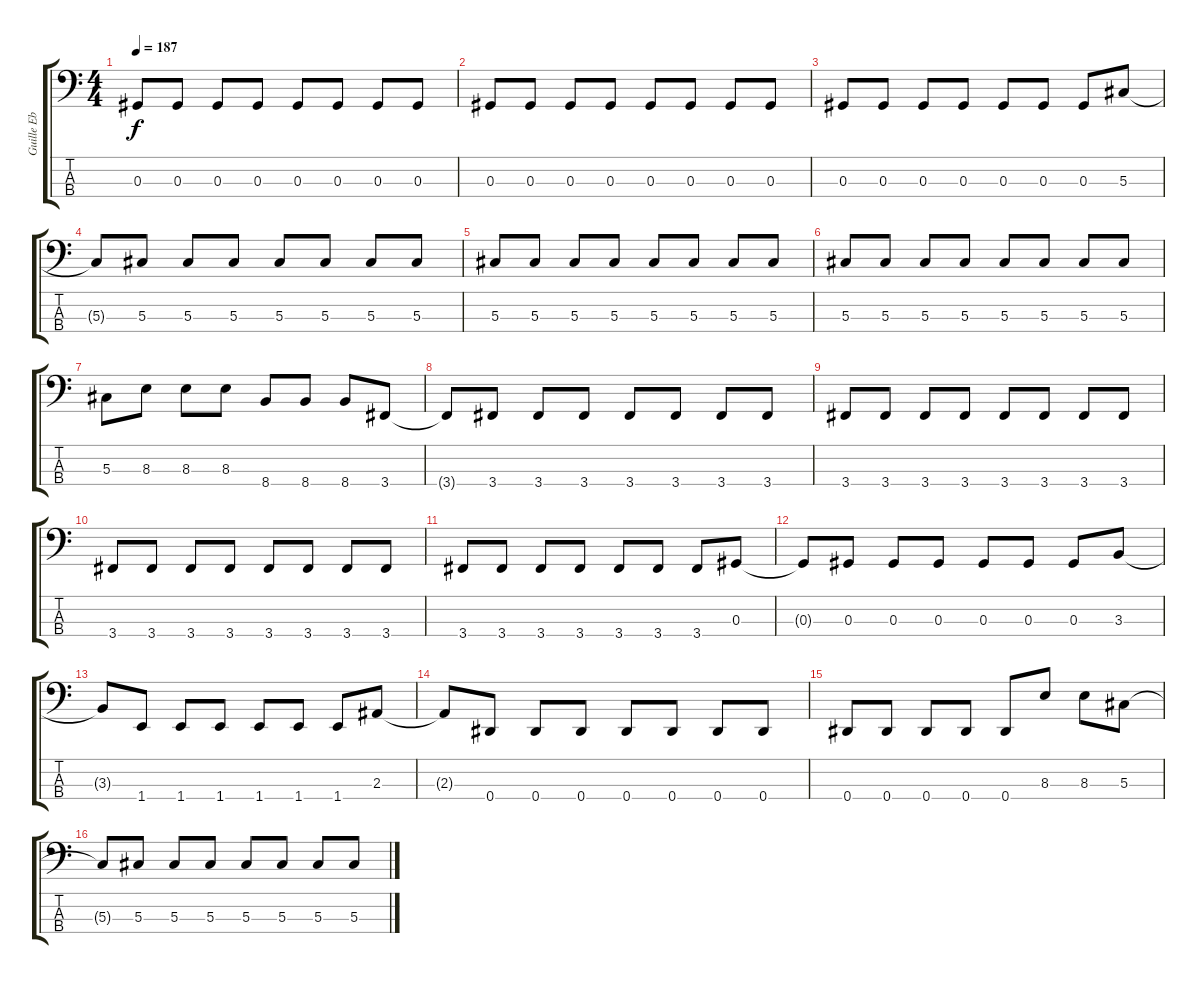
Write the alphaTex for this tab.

\track ("Guille Eb" "Guille Eb") {instrument electricbasspick}
\staff {score tabs}
\tuning (Gb2 Db2 Ab1 Eb1) {hide}
\ts (4 4)
\tempo 187
\clef f4
\ks c
0.3.8{dy f} 0.3.8 0.3.8 0.3.8 0.3.8 0.3.8 0.3.8 0.3.8 |
0.3.8 0.3.8 0.3.8 0.3.8 0.3.8 0.3.8 0.3.8 0.3.8 |
0.3.8 0.3.8 0.3.8 0.3.8 0.3.8 0.3.8 0.3.8 5.3.8 |
5.3{t}.8 5.3.8 5.3.8 5.3.8 5.3.8 5.3.8 5.3.8 5.3.8 |
5.3.8 5.3.8 5.3.8 5.3.8 5.3.8 5.3.8 5.3.8 5.3.8 |
5.3.8 5.3.8 5.3.8 5.3.8 5.3.8 5.3.8 5.3.8 5.3.8 |
5.3.8 8.3.8 8.3.8 8.3.8 8.4.8 8.4.8 8.4.8 3.4.8 |
3.4{t}.8 3.4.8 3.4.8 3.4.8 3.4.8 3.4.8 3.4.8 3.4.8 |
3.4.8 3.4.8 3.4.8 3.4.8 3.4.8 3.4.8 3.4.8 3.4.8 |
3.4.8 3.4.8 3.4.8 3.4.8 3.4.8 3.4.8 3.4.8 3.4.8 |
3.4.8 3.4.8 3.4.8 3.4.8 3.4.8 3.4.8 3.4.8 0.3.8 |
0.3{t}.8 0.3.8 0.3.8 0.3.8 0.3.8 0.3.8 0.3.8 3.3.8 |
3.3{t}.8 1.4.8 1.4.8 1.4.8 1.4.8 1.4.8 1.4.8 2.3.8 |
2.3{t}.8 0.4.8 0.4.8 0.4.8 0.4.8 0.4.8 0.4.8 0.4.8 |
0.4.8 0.4.8 0.4.8 0.4.8 0.4.8 8.3.8 8.3.8 5.3.8 |
5.3{t}.8 5.3.8 5.3.8 5.3.8 5.3.8 5.3.8 5.3.8 5.3.8
